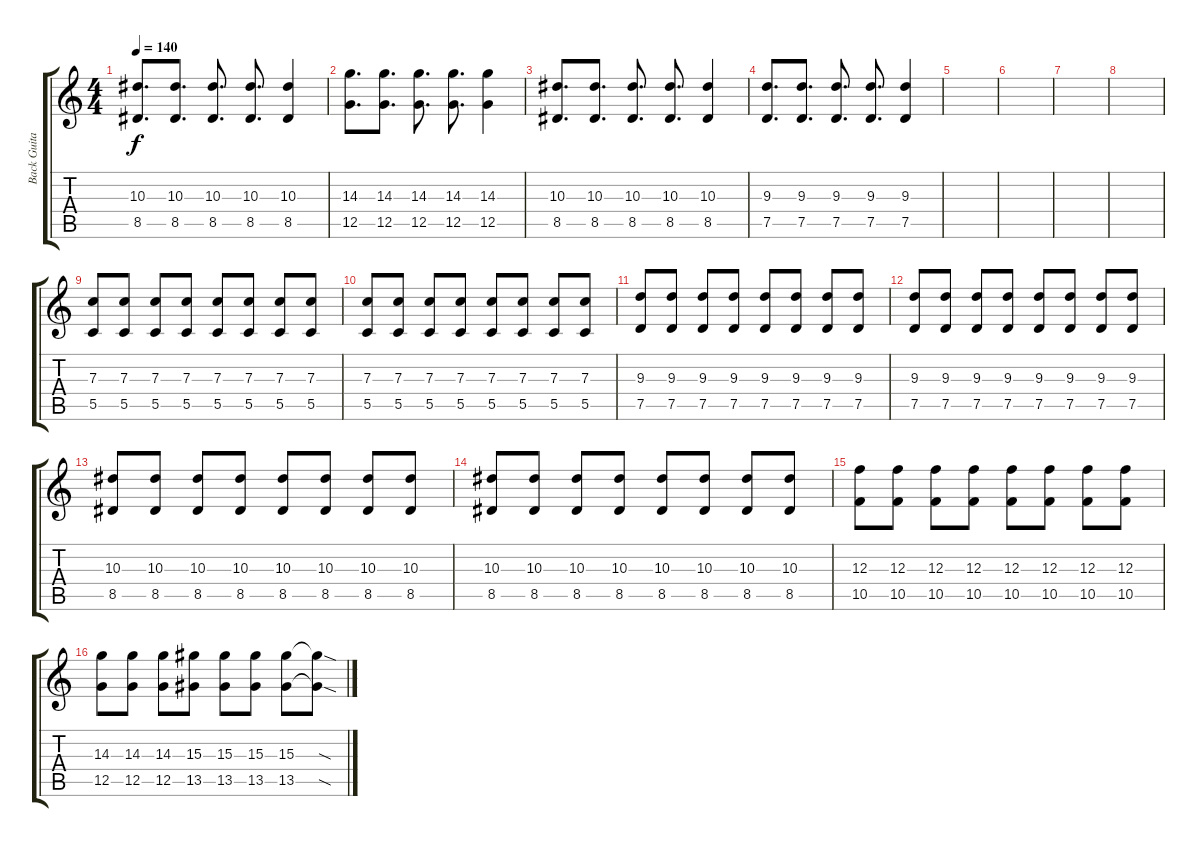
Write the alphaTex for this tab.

\track ("Back Guitar" "Back Guita") {instrument distortionguitar}
\staff {score tabs}
\tuning (D4 A3 F3 C3 G2 C2) {hide}
\ts (4 4)
\tempo 140
\clef g2
\ks c
(10.3 8.5).8{d dy f} (10.3 8.5).8{d} (10.3 8.5).8{d} (10.3 8.5).8{d} (10.3 8.5).4 |
(14.3 12.5).8{d} (14.3 12.5).8{d} (14.3 12.5).8{d} (14.3 12.5).8{d} (14.3 12.5).4 |
(10.3 8.5).8{d} (10.3 8.5).8{d} (10.3 8.5).8{d} (10.3 8.5).8{d} (10.3 8.5).4 |
(9.3 7.5).8{d} (9.3 7.5).8{d} (9.3 7.5).8{d} (9.3 7.5).8{d} (9.3 7.5).4 |
|
|
|
|
(7.3 5.5).8 (7.3 5.5).8 (7.3 5.5).8 (7.3 5.5).8 (7.3 5.5).8 (7.3 5.5).8 (7.3 5.5).8 (7.3 5.5).8 |
(7.3 5.5).8 (7.3 5.5).8 (7.3 5.5).8 (7.3 5.5).8 (7.3 5.5).8 (7.3 5.5).8 (7.3 5.5).8 (7.3 5.5).8 |
(9.3 7.5).8 (9.3 7.5).8 (9.3 7.5).8 (9.3 7.5).8 (9.3 7.5).8 (9.3 7.5).8 (9.3 7.5).8 (9.3 7.5).8 |
(9.3 7.5).8 (9.3 7.5).8 (9.3 7.5).8 (9.3 7.5).8 (9.3 7.5).8 (9.3 7.5).8 (9.3 7.5).8 (9.3 7.5).8 |
(10.3 8.5).8 (10.3 8.5).8 (10.3 8.5).8 (10.3 8.5).8 (10.3 8.5).8 (10.3 8.5).8 (10.3 8.5).8 (10.3 8.5).8 |
(10.3 8.5).8 (10.3 8.5).8 (10.3 8.5).8 (10.3 8.5).8 (10.3 8.5).8 (10.3 8.5).8 (10.3 8.5).8 (10.3 8.5).8 |
(12.3 10.5).8 (12.3 10.5).8 (12.3 10.5).8 (12.3 10.5).8 (12.3 10.5).8 (12.3 10.5).8 (12.3 10.5).8 (12.3 10.5).8 |
(14.3 12.5).8 (14.3 12.5).8 (14.3 12.5).8 (15.3 13.5).8 (15.3 13.5).8 (15.3 13.5).8 (15.3 13.5).8 (15.3{sod t} 13.5{sod t}).8
